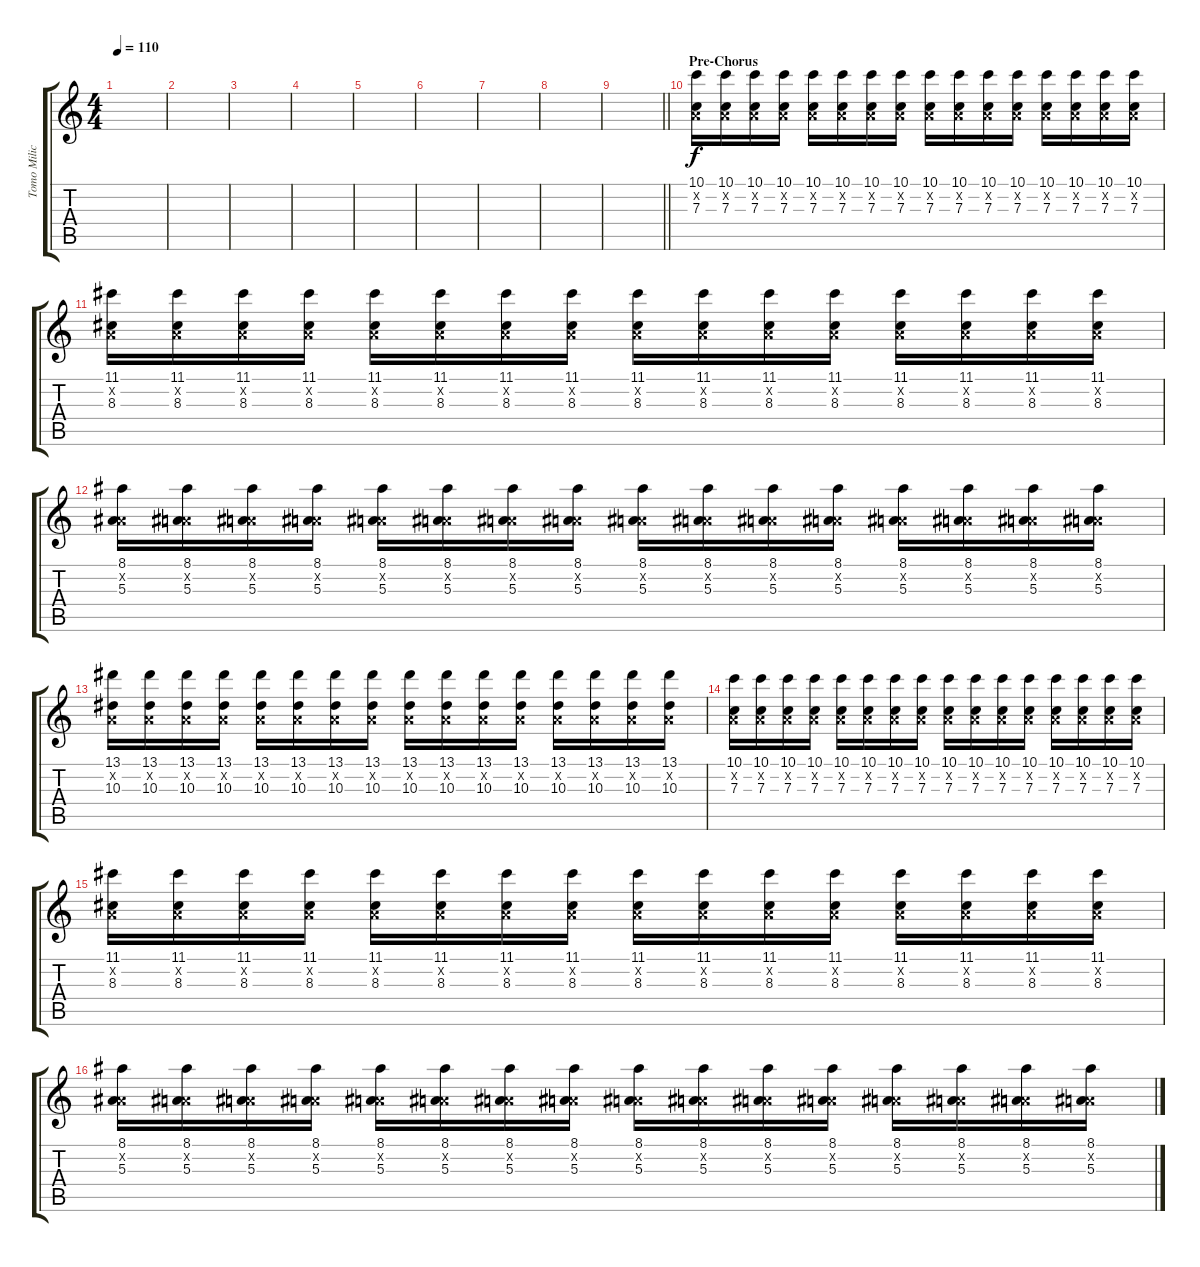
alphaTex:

\track ("Tomo Milicevic [Guitar]" "Tomo Milic") {instrument distortionguitar}
\staff {score tabs}
\tuning (D4 A3 F3 C3 G2 C2) {hide}
\ts (4 4)
\tempo 110
\clef g2
\ks c
|
|
|
|
|
|
|
|
\barLineRight lightlight
|
\section ("" "Pre-Chorus")
(10.1 0.2{x} 7.3).16 (10.1 0.2{x} 7.3).16 (10.1 0.2{x} 7.3).16 (10.1 0.2{x} 7.3).16 (10.1 0.2{x} 7.3).16 (10.1 0.2{x} 7.3).16 (10.1 0.2{x} 7.3).16 (10.1 0.2{x} 7.3).16 (10.1 0.2{x} 7.3).16 (10.1 0.2{x} 7.3).16 (10.1 0.2{x} 7.3).16 (10.1 0.2{x} 7.3).16 (10.1 0.2{x} 7.3).16 (10.1 0.2{x} 7.3).16 (10.1 0.2{x} 7.3).16 (10.1 0.2{x} 7.3).16 |
(11.1 0.2{x} 8.3).16 (11.1 0.2{x} 8.3).16 (11.1 0.2{x} 8.3).16 (11.1 0.2{x} 8.3).16 (11.1 0.2{x} 8.3).16 (11.1 0.2{x} 8.3).16 (11.1 0.2{x} 8.3).16 (11.1 0.2{x} 8.3).16 (11.1 0.2{x} 8.3).16 (11.1 0.2{x} 8.3).16 (11.1 0.2{x} 8.3).16 (11.1 0.2{x} 8.3).16 (11.1 0.2{x} 8.3).16 (11.1 0.2{x} 8.3).16 (11.1 0.2{x} 8.3).16 (11.1 0.2{x} 8.3).16 |
(8.1 0.2{x} 5.3).16 (8.1 0.2{x} 5.3).16 (8.1 0.2{x} 5.3).16 (8.1 0.2{x} 5.3).16 (8.1 0.2{x} 5.3).16 (8.1 0.2{x} 5.3).16 (8.1 0.2{x} 5.3).16 (8.1 0.2{x} 5.3).16 (8.1 0.2{x} 5.3).16 (8.1 0.2{x} 5.3).16 (8.1 0.2{x} 5.3).16 (8.1 0.2{x} 5.3).16 (8.1 0.2{x} 5.3).16 (8.1 0.2{x} 5.3).16 (8.1 0.2{x} 5.3).16 (8.1 0.2{x} 5.3).16 |
(13.1 0.2{x} 10.3).16 (13.1 0.2{x} 10.3).16 (13.1 0.2{x} 10.3).16 (13.1 0.2{x} 10.3).16 (13.1 0.2{x} 10.3).16 (13.1 0.2{x} 10.3).16 (13.1 0.2{x} 10.3).16 (13.1 0.2{x} 10.3).16 (13.1 0.2{x} 10.3).16 (13.1 0.2{x} 10.3).16 (13.1 0.2{x} 10.3).16 (13.1 0.2{x} 10.3).16 (13.1 0.2{x} 10.3).16 (13.1 0.2{x} 10.3).16 (13.1 0.2{x} 10.3).16 (13.1 0.2{x} 10.3).16 |
(10.1 0.2{x} 7.3).16 (10.1 0.2{x} 7.3).16 (10.1 0.2{x} 7.3).16 (10.1 0.2{x} 7.3).16 (10.1 0.2{x} 7.3).16 (10.1 0.2{x} 7.3).16 (10.1 0.2{x} 7.3).16 (10.1 0.2{x} 7.3).16 (10.1 0.2{x} 7.3).16 (10.1 0.2{x} 7.3).16 (10.1 0.2{x} 7.3).16 (10.1 0.2{x} 7.3).16 (10.1 0.2{x} 7.3).16 (10.1 0.2{x} 7.3).16 (10.1 0.2{x} 7.3).16 (10.1 0.2{x} 7.3).16 |
(11.1 0.2{x} 8.3).16 (11.1 0.2{x} 8.3).16 (11.1 0.2{x} 8.3).16 (11.1 0.2{x} 8.3).16 (11.1 0.2{x} 8.3).16 (11.1 0.2{x} 8.3).16 (11.1 0.2{x} 8.3).16 (11.1 0.2{x} 8.3).16 (11.1 0.2{x} 8.3).16 (11.1 0.2{x} 8.3).16 (11.1 0.2{x} 8.3).16 (11.1 0.2{x} 8.3).16 (11.1 0.2{x} 8.3).16 (11.1 0.2{x} 8.3).16 (11.1 0.2{x} 8.3).16 (11.1 0.2{x} 8.3).16 |
(8.1 0.2{x} 5.3).16 (8.1 0.2{x} 5.3).16 (8.1 0.2{x} 5.3).16 (8.1 0.2{x} 5.3).16 (8.1 0.2{x} 5.3).16 (8.1 0.2{x} 5.3).16 (8.1 0.2{x} 5.3).16 (8.1 0.2{x} 5.3).16 (8.1 0.2{x} 5.3).16 (8.1 0.2{x} 5.3).16 (8.1 0.2{x} 5.3).16 (8.1 0.2{x} 5.3).16 (8.1 0.2{x} 5.3).16 (8.1 0.2{x} 5.3).16 (8.1 0.2{x} 5.3).16 (8.1 0.2{x} 5.3).16
